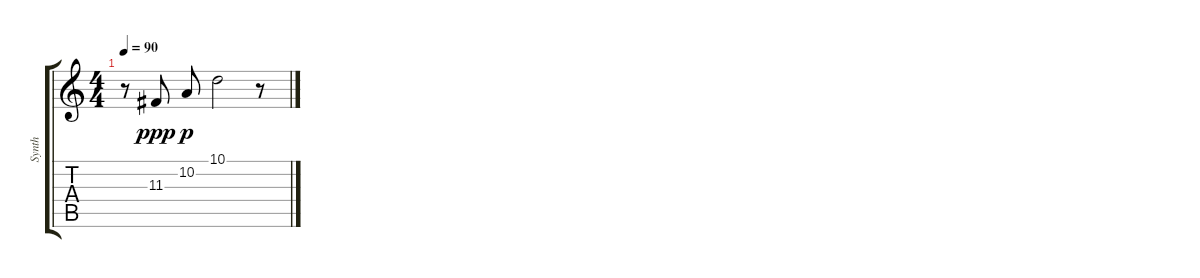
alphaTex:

\track ("Synth" "Synth") {instrument pad2warm}
\staff {score tabs}
\tuning (E4 B3 G3 D3 A2 E2) {hide}
\ts (4 4)
\tempo 90
\clef g2
\ks c
r.8{dy p} 11.3.8{dy ppp} 10.2.8{dy p} 10.1.2 r.8
